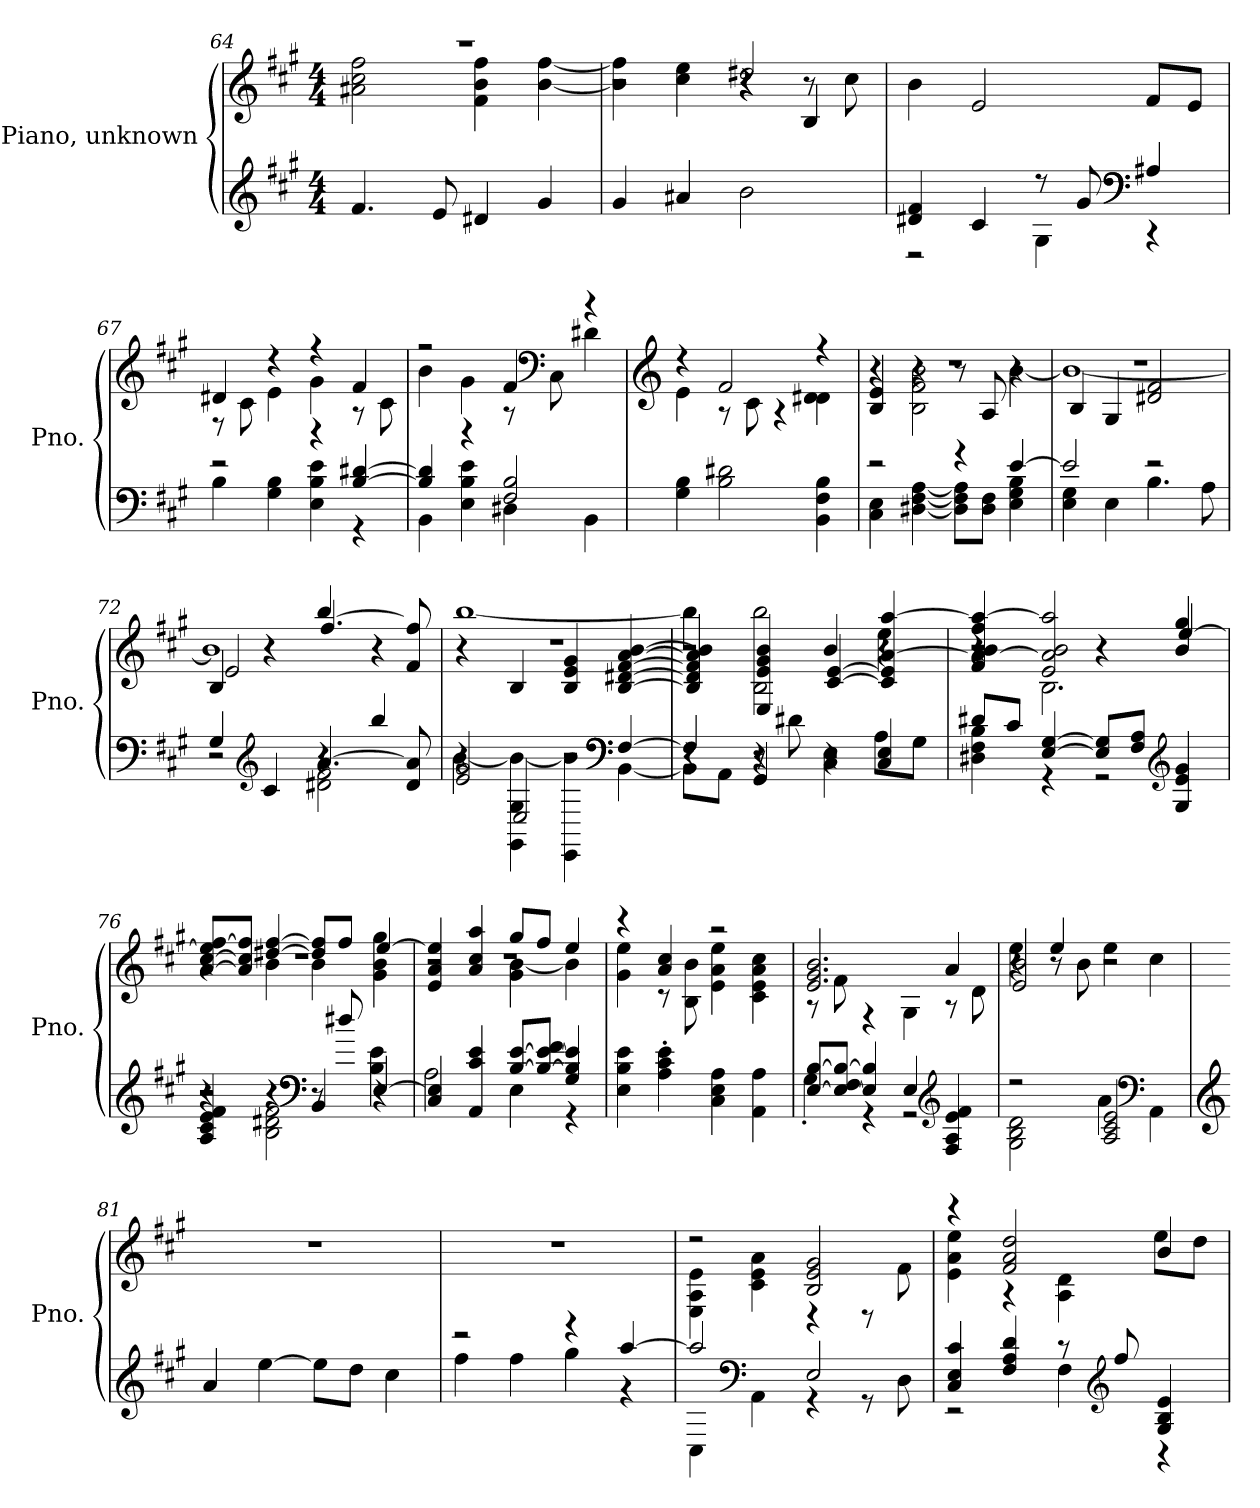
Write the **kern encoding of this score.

**kern	**kern
*part1	*part1
*staff2	*staff1
*I"Piano, unknown	*
*I'Pno.	*
!!LO:LB:g=z
*clefG2	*clefG2
*k[f#c#g#]	*k[f#c#g#]
*M4/4	*M4/4
=64	=64
*	*^
4.f#/	1r	2a#X\ 2cc#\ 2ff#\
8e/	.	.
4d#X/	.	4f#\ 4b\ 4ff#\
4g#/	.	[4b\ [4ff#\
=65	=65	=65
*	*	*^
4g#/	2r	4b\] 4ff#\]	2r
4a#X/	.	4cc#\ 4ee\	.
2b\	2dd#X/	4r	4r
.	.	8r	4B/
.	.	8cc#\	.
*	*v	*v	*v
=66	=66
*^	*
4d#X/ 4f#/	2r	4b\
4c#/	.	2e/
8r	4G#\	.
8g#/	.	.
*clefF4	*	*
4A#X/	4r	8f#/L
.	.	8e/J
=67	=67	=67
*	*	*^
2r	4B\	4d#X/	8r
.	.	.	8c#\
.	4G#\ 4B\	4r	4e\
4r	4E\ 4B\ 4e\	4r	4g#\
[4B/ [4d#X/	4r	4f#/	8r
.	.	.	8c#\
=68	=68	=68	=68
4B/] 4d#/]	4BB\	2r	4b\
4r	4E\ 4B\ 4e\	.	4g#\
2F#/ 2B/	4D#X\	4f#/	8r
*	*	*clefF4	*
.	.	.	8C#\
.	4BB\	4r	4d#X\
*v	*v	*	*
!!LO:LB:g=z	!!
=69	=69	=69
*	*clefG2	*
4G#\ 4B\	4r	4e\
2B\ 2d#X\	2f#/	8r
.	.	8c#\
.	.	4r
4BB\ 4F#\ 4B\	4r	4d\ 4d#X\
=70	=70	=70
*^	*	*^
2r	4C#\ 4E\	1r	4r	4B/ 4e/
.	[4D#X\ [4F#\ [4A\	.	2B\ 2f#\ 2b\	4r
4r	8D#\] 8F#\] 8A\]L	.	.	8r
.	8D#\ 8F#\J	.	.	8A/
[4e/	4E\ 4G#\ 4B\	.	[4b\	4r
=71	=71	=71	=71	=71
2e/]	4E\ 4G#\	1r	1b_	4B/
.	4E\	.	.	4G#/
2r	4.B\	.	.	2d#X/ 2f#/
.	8A\	.	.	.
=72	=72	=72	=72	=72
*	*^	*	*	*
2r	2r	4G#/	4B/	1b]	2e/
*clefG2	*	*	*	*	*
.	.	4c#/	4r	.	.
4r	2d#X\ 2f#\	[4.a/	4bb/	.	[4.ff#/
4bb/	.	.	4r	.	.
.	.	8d#/ 8a/]	.	.	8f#/ 8ff#/]
=73	=73	=73	=73	=73	=73
2e/ 2g#/	[4b\	4r	1r	[1bb	4r
.	4GG#\ 4G#\ 4b\_	2E/	.	.	4B/
2r	4EE\ 4b\]	.	.	.	4B/ 4e/ 4g#/
*clefF4	*	*	*	*	*
.	[4BB\	[4F#/	.	.	[4B/ [4d#X/ [4f#/ [4a/ [4b/
!!LO:LB:g=z	!!	!!
=74	=74	=74	=74	=74	=74
4r	8BB\L]	4F#/]	2r	4bb\]	4B/] 4d#/] 4f#/] 4a/] 4b/]
.	8AA\J	.	.	.	.
4GG#/	8r	4r	.	2B\ 2bb\	4E/ 4e/ 4g#/ 4b/
.	8d#X\	.	.	.	.
4r	4C#\ 4E\	2r	4b/	.	[4c#/ [4e/
4C#/ 4E/	8A\L	.	4r	4ee\	4c#/] 4e/] [4a/ [4aa/
.	8G#\J	.	.	.	.
*	*v	*v	*	*	*
=75	=75	=75	=75	=75
8d#X/L	4D#X\ 4F#\ 4B\	2r	4r	4f#/ 4a/_ 4b/ 4ff#/ 4aa/_
8c#/J	.	.	.	.
[4E/ [4G#/	4r	.	2.B\	2e/ 2a/] 2b/ 2aa/]
8E/] 8G#/]L	2r	4r	.	.
8F#/ 8A/J	.	.	.	.
*clefG2	*	*	*	*
4G#/ 4e/ 4g#/	.	4b/ 4gg#/	.	[4ee/
=76	=76	=76	=76	=76
*	*^	*	*	*
4A/ 4c#/ 4e/ 4f#/	4r	2r	1r	4r	[8a/ [8cc#/ 8ee/] [8ff#/L
.	.	.	.	.	8a/] 8cc#/] 8ff#/]J
4r	2B\ 2d#X\ 2f#\	.	.	4b\	[4dd#X/ [4ff#/
*clefF4	*	*	*	*	*
8r	.	4BB/	.	4b\	8dd#/] 8ff#/]L
8dd#X/	.	.	.	.	8ff#/J
[4E/	4B\ 4e\	4r	.	4g#\ 4b\ 4gg#\	[4ee/
*	*v	*v	*	*	*
=77	=77	=77	=77	=77
4C#/ 4E/]	2A\	1r	2r	4e/ 4a/ 4ee/]
4AA/ 4c#/ 4e/	.	.	.	4a/ 4cc#/ 4aa/
[8B/ [8e/L	4E\	.	4g#\ [4b\	8gg#/L
8B/_ 8e/_ 8f#/J	.	.	.	8ff#/J
4G#/ 4B/] 4e/]	4r	.	4b\]	4ee/
*v	*v	*	*	*
*	*	*v	*v
!!LO:LB:g=z
=78	=78	=78
4E\ 4B\ 4e\	4r	4g#\ 4ee\
4A\' 4c#\' 4e\'	4a/ 4cc#/	8r
.	.	8B\ 8b\
4C#\ 4E\ 4A\	2r	4e\ 4a\ 4ee\
4AA\ 4A\	.	4c#\ 4e\ 4a\ 4cc#\
=79	=79	=79
*^	*	*
[8E/ [8B/L	4G#'\	2.e/ 2.g#/ 2.b/	8r
8E/_ 8F#/ 8B/_J	.	.	8f#\
4E/] 4B/]	4r	.	4r
4E/	2r	.	4G#\
*clefG2	*	*	*
4F#/ 4A/ 4e/ 4f#/	.	4a/	8r
.	.	.	8d\
=80	=80	=80	=80
*	*	*	*^
2r	2G#\ 2B\ 2d\	4r	4ee\	2e/ 2b/
.	.	4ee/	8r	.
.	.	.	8b\	.
2A/ 2c#/ 2e/	4a\	2r	4ee\	2r
*clefF4	*	*	*	*
.	4AA\	.	4cc#\	.
*v	*v	*	*	*
*	*v	*v	*v
=81	=81
*clefG2	*
4a/	1r
[4ee\	.
8ee\L]	.
8dd\J	.
4cc#\	.
=82	=82
*^	*
2r	4ff#\	1r
.	4ff#\	.
4r	4gg#\	.
[4aa/	4r	.
!!LO:PB:g=z
=83	=83	=83
*	*	*^
2aa/]	4C#\	2r	4E\ 4A\ 4e\
*clefF4	*	*	*
.	4AA\	.	4c#\ 4e\ 4a\
2E/	4r	2B/ 2e/ 2g#/	4r
.	8r	.	8r
.	8D\	.	8f#\
=84	=84	=84	=84
4C#/ 4E/ 4c#/	2r	4r	4e\ 4a\ 4ee\
4F#/ 4A/ 4d/	.	2f#/ 2a/ 2dd/	4r
8r	4F#\	.	4A\ 4d\
*clefG2	*	*	*
8ff#/	.	.	.
4G#/ 4B/ 4e/	4r	4b/	8ee\L
.	.	.	8dd\J
*v	*v	*	*
*	*v	*v
=	=
*-	*-
